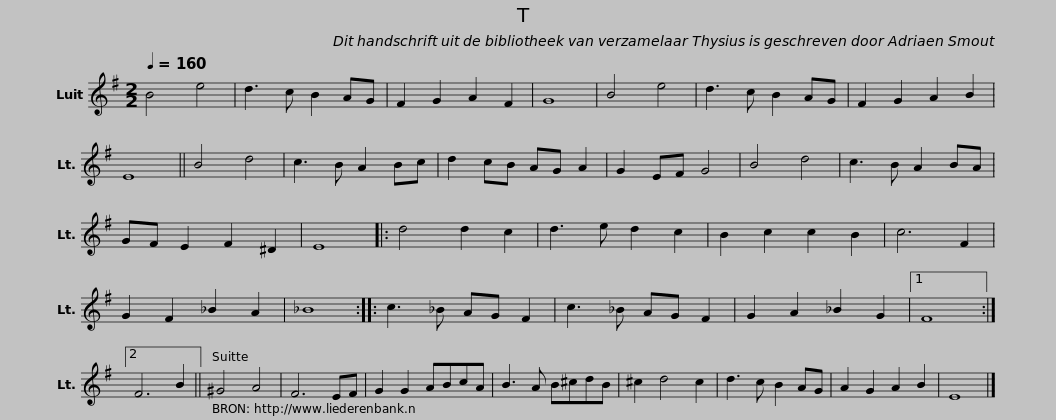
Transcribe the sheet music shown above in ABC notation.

X:1
L:1/8
Q:1/4=160
M:2/2
I:linebreak $
K:G
U:s=!stemless!
V:1 treble
V:1
 B4 e4 | d3 c B2 AG | F2 G2 A2 F2 | sG8 | B4 e4 | %5
 d3 c B2 AG | F2 G2 A2 B2 | sE8 ||$ B4 d4 | c3 B A2 Bc | %10
 d2 cB AG A2 | G2 EF G4 | B4 d4 | c3 B A2 BA | GF E2 F2 ^D2 | %15
 sE8 |:$ d4 d2 c2 | d3 e d2 c2 | B2 c2 c2 B2 | c6 F2 | %20
 G2 F2 _B2 A2 | s_B8 ::$ c3 _B AG F2 | c3 _B AG F2 | G2 A2 _B2 G2 |1 %25
 sF8 :|2 F6 B2 ||$ ^G4 A4 | F6 EF | G2 G2 ABcA | %30
 B3 A B^cdB | ^c2 d4 c2 | d3 c B2 AG | A2 G2 A2 B2 | sE8 |] %35
